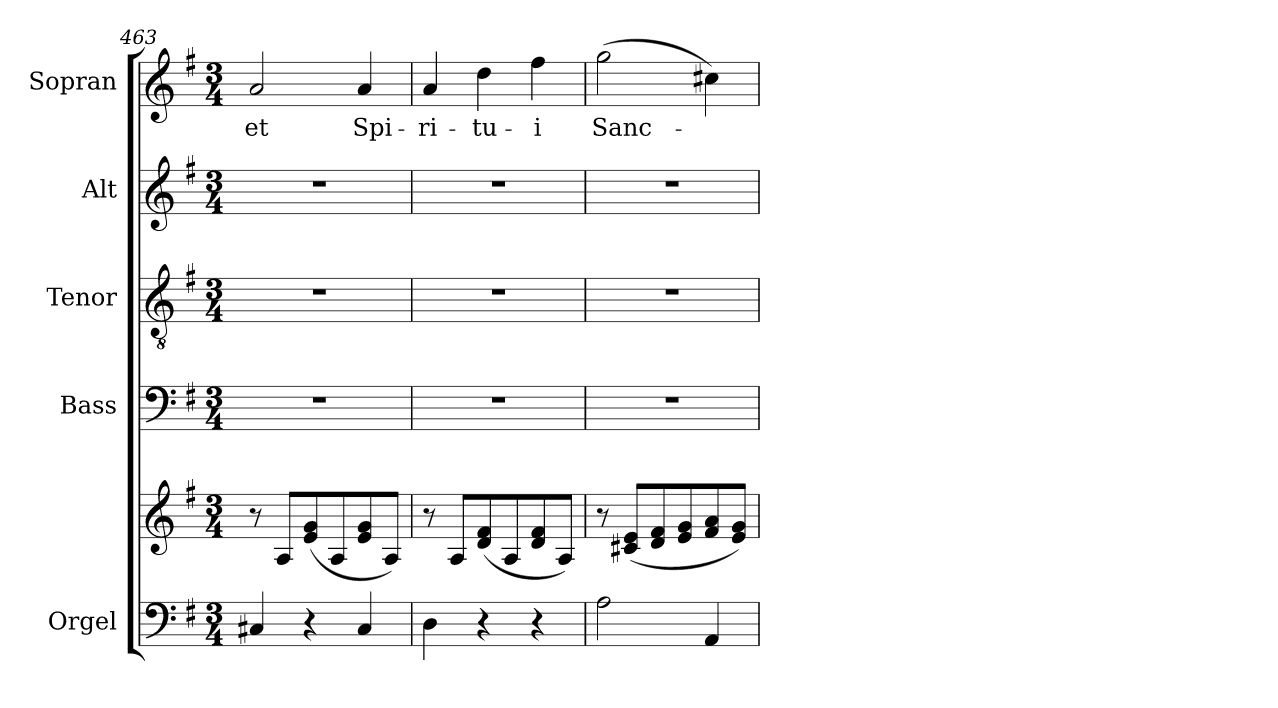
**kern	**kern	**kern	**kern	**kern	**kern	**text
*part5	*part5	*part4	*part3	*part2	*part1	*part1
*staff6	*staff5	*staff4	*staff3	*staff2	*staff1	*staff1
*I"Orgel	*	*I"Bass	*I"Tenor	*I"Alt	*I"Sopran	*
*I'Org.	*	*I'B.	*I'T.	*I'A.	*I'S.	*
*clefF4	*clefG2	*clefF4	*clefGv2	*clefG2	*clefG2	*
*k[f#]	*k[f#]	*k[f#]	*k[f#]	*k[f#]	*k[f#]	*
*G:	*G:	*G:	*G:	*G:	*G:	*
*M3/4	*M3/4	*M3/4	*M3/4	*M3/4	*M3/4	*
=463	=463	=463	=463	=463	=463	=463
!	!	!	!	!	!	!LO:LY:b
4C#X/	8r	2.r	2.r	2.r	2a/	et
.	8A/L	.	.	.	.	.
4r	(<8e/ 8g/	.	.	.	.	.
.	8A/	.	.	.	.	.
!	!	!	!	!	!	!LO:LY:b
4C#/	8e/ 8g/	.	.	.	4a/	Spi-
.	8A/J)	.	.	.	.	.
!!LO:LB:g=z
=464	=464	=464	=464	=464	=464	=464
!	!	!	!	!	!	!LO:LY:b
4D\	8r	2.r	2.r	2.r	4a/	-ri-
.	8A/L	.	.	.	.	.
!	!	!	!	!	!	!LO:LY:b
4r	(<8d/ 8f#/	.	.	.	4dd\	-tu-
.	8A/	.	.	.	.	.
!	!	!	!	!	!	!LO:LY:b
4r	8d/ 8f#/	.	.	.	4ff#\	-i
.	8A/J)	.	.	.	.	.
=465	=465	=465	=465	=465	=465	=465
!	!	!	!	!	!	!LO:LY:b
2A\	8r	2.r	2.r	2.r	(>2gg\	Sanc-
.	(<8c#X/ 8e/L	.	.	.	.	.
.	8d/ 8f#/	.	.	.	.	.
.	8e/ 8g/	.	.	.	.	.
4AA/	8f#/ 8a/	.	.	.	4cc#X\)	.
.	8e/ 8g/J)	.	.	.	.	.
=	=	=	=	=	=	=
*-	*-	*-	*-	*-	*-	*-
